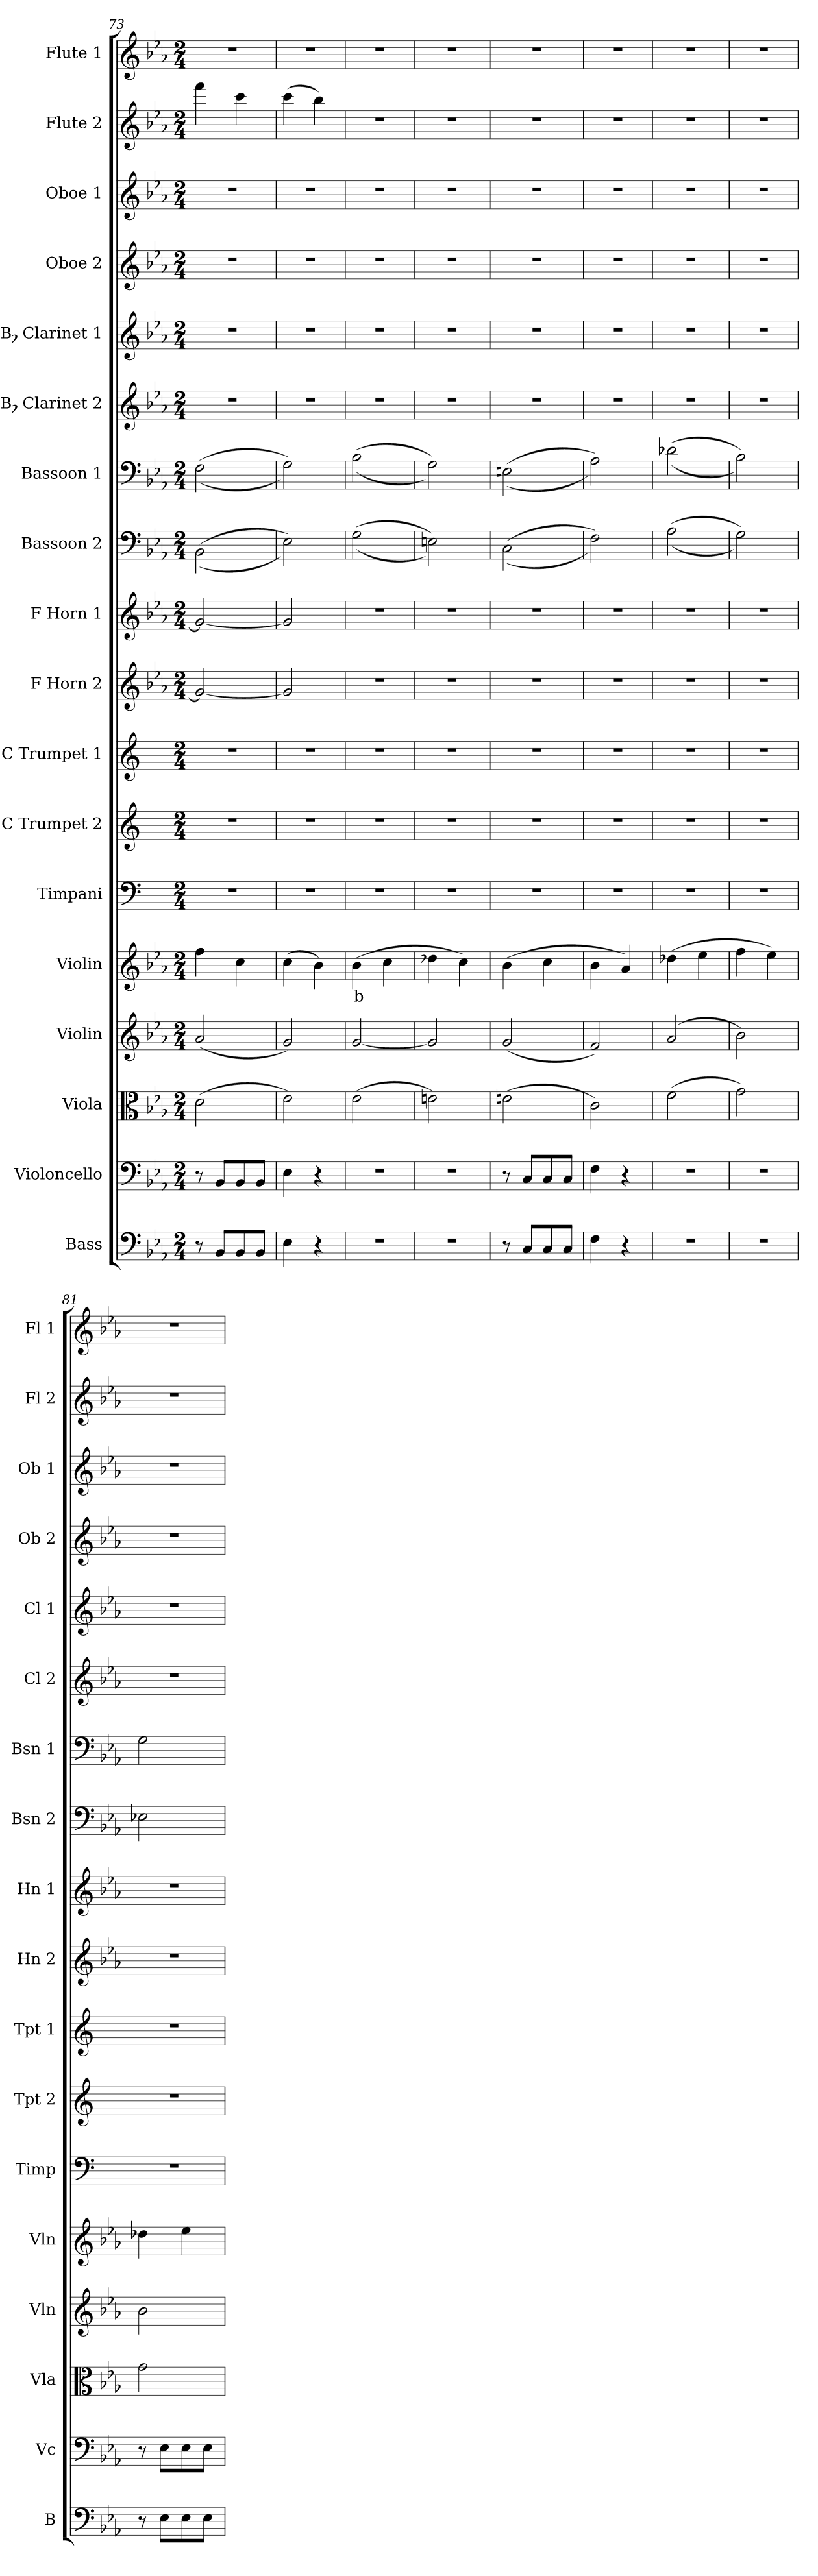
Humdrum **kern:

**kern	**kern	**kern	**kern	**kern	**text	**kern	**kern	**kern	**kern	**kern	**kern	**kern	**kern	**kern	**kern	**kern	**kern	**kern
*part18	*part17	*part16	*part15	*part14	*part14	*part13	*part12	*part11	*part10	*part9	*part8	*part7	*part6	*part5	*part4	*part3	*part2	*part1
*staff18	*staff17	*staff16	*staff15	*staff14	*staff14	*staff13	*staff12	*staff11	*staff10	*staff9	*staff8	*staff7	*staff6	*staff5	*staff4	*staff3	*staff2	*staff1
*I"Bass	*I"Violoncello	*I"Viola	*I"Violin	*I"Violin	*	*I"Timpani	*I"C Trumpet 2	*I"C Trumpet 1	*I"F Horn 2	*I"F Horn 1	*I"Bassoon 2	*I"Bassoon 1	*I"Bb Clarinet 2	*I"Bb Clarinet 1	*I"Oboe 2	*I"Oboe 1	*I"Flute 2	*I"Flute 1
*I'B	*I'Vc	*I'Vla	*I'Vln	*I'Vln	*	*I'Timp	*I'Tpt 2	*I'Tpt 1	*I'Hn 2	*I'Hn 1	*I'Bsn 2	*I'Bsn 1	*I'Cl 2	*I'Cl 1	*I'Ob 2	*I'Ob 1	*I'Fl 2	*I'Fl 1
*clefF4	*clefF4	*clefC3	*clefG2	*clefG2	*	*clefF4	*clefG2	*clefG2	*clefG2	*clefG2	*clefF4	*clefF4	*clefG2	*clefG2	*clefG2	*clefG2	*clefG2	*clefG2
*ITrd7c12	*	*	*	*	*	*	*	*	*ITrd4c7	*ITrd4c7	*	*	*ITrd1c2	*ITrd1c2	*	*	*	*
*k[b-e-a-]	*k[b-e-a-]	*k[b-e-a-]	*k[b-e-a-]	*k[b-e-a-]	*	*k[]	*k[]	*k[]	*k[b-e-a-d-]	*k[b-e-a-d-]	*k[b-e-a-]	*k[b-e-a-]	*k[b-e-a-d-g-]	*k[b-e-a-d-g-]	*k[b-e-a-]	*k[b-e-a-]	*k[b-e-a-]	*k[b-e-a-]
*M2/4	*M2/4	*M2/4	*M2/4	*M2/4	*	*M2/4	*M2/4	*M2/4	*M2/4	*M2/4	*M2/4	*M2/4	*M2/4	*M2/4	*M2/4	*M2/4	*M2/4	*M2/4
=73	=73	=73	=73	=73	=73	=73	=73	=73	=73	=73	=73	=73	=73	=73	=73	=73	=73	=73
8r	8r	(2d	(2a-	4ff	.	2r	2r	2r	2c_	2c_	((2BB-\	((2F\	2r	2r	2r	2r	4fff	2r
8BBB-L	8BB-L	.	.	.	.	.	.	.	.	.	.	.	.	.	.	.	.	.
8BBB-	8BB-	.	.	4cc	.	.	.	.	.	.	.	.	.	.	.	.	4ccc	.
8BBB-J	8BB-J	.	.	.	.	.	.	.	.	.	.	.	.	.	.	.	.	.
=74	=74	=74	=74	=74	=74	=74	=74	=74	=74	=74	=74	=74	=74	=74	=74	=74	=74	=74
4EE-	4E-	2e-)	2g)	(4cc	.	2r	2r	2r	2c]	2c]	2E-\))	2G\))	2r	2r	2r	2r	(4ccc	2r
4r	4r	.	.	4b-)	.	.	.	.	.	.	.	.	.	.	.	.	4bb-)	.
=75	=75	=75	=75	=75	=75	=75	=75	=75	=75	=75	=75	=75	=75	=75	=75	=75	=75	=75
!	!	!	!	!	!LO:LY:b	!	!	!	!	!	!	!	!	!	!	!	!	!
2r	2r	(2e-	[2g	(4b-	b	2r	2r	2r	2r	2r	((2G\	((2B-\	2r	2r	2r	2r	2r	2r
.	.	.	.	4cc	.	.	.	.	.	.	.	.	.	.	.	.	.	.
=76	=76	=76	=76	=76	=76	=76	=76	=76	=76	=76	=76	=76	=76	=76	=76	=76	=76	=76
2r	2r	2en)	2g]	4dd-X	.	2r	2r	2r	2r	2r	2En\))	2G\))	2r	2r	2r	2r	2r	2r
.	.	.	.	4cc)	.	.	.	.	.	.	.	.	.	.	.	.	.	.
=77	=77	=77	=77	=77	=77	=77	=77	=77	=77	=77	=77	=77	=77	=77	=77	=77	=77	=77
8r	8r	(2en	(2g	(4b-	.	2r	2r	2r	2r	2r	((2C\	((2En\	2r	2r	2r	2r	2r	2r
8CCL	8CL	.	.	.	.	.	.	.	.	.	.	.	.	.	.	.	.	.
8CC	8C	.	.	4cc	.	.	.	.	.	.	.	.	.	.	.	.	.	.
8CCJ	8CJ	.	.	.	.	.	.	.	.	.	.	.	.	.	.	.	.	.
=78	=78	=78	=78	=78	=78	=78	=78	=78	=78	=78	=78	=78	=78	=78	=78	=78	=78	=78
4FF	4F	2c)	2f)	4b-	.	2r	2r	2r	2r	2r	2F\))	2A-\))	2r	2r	2r	2r	2r	2r
4r	4r	.	.	4a-)	.	.	.	.	.	.	.	.	.	.	.	.	.	.
=79	=79	=79	=79	=79	=79	=79	=79	=79	=79	=79	=79	=79	=79	=79	=79	=79	=79	=79
2r	2r	(2f	(2a-	(4dd-X	.	2r	2r	2r	2r	2r	((2A-\	((2d-X\	2r	2r	2r	2r	2r	2r
.	.	.	.	4ee-	.	.	.	.	.	.	.	.	.	.	.	.	.	.
=80	=80	=80	=80	=80	=80	=80	=80	=80	=80	=80	=80	=80	=80	=80	=80	=80	=80	=80
2r	2r	2g)	2b-)	4ff	.	2r	2r	2r	2r	2r	2G\))	2B-\))	2r	2r	2r	2r	2r	2r
.	.	.	.	4ee-)	.	.	.	.	.	.	.	.	.	.	.	.	.	.
=81	=81	=81	=81	=81	=81	=81	=81	=81	=81	=81	=81	=81	=81	=81	=81	=81	=81	=81
8r	8r	2g	2b-	4dd-X	.	2r	2r	2r	2r	2r	2E-X\	2G\	2r	2r	2r	2r	2r	2r
8EE-L	8E-L	.	.	.	.	.	.	.	.	.	.	.	.	.	.	.	.	.
8EE-	8E-	.	.	4ee-	.	.	.	.	.	.	.	.	.	.	.	.	.	.
8EE-J	8E-J	.	.	.	.	.	.	.	.	.	.	.	.	.	.	.	.	.
=	=	=	=	=	=	=	=	=	=	=	=	=	=	=	=	=	=	=
*-	*-	*-	*-	*-	*-	*-	*-	*-	*-	*-	*-	*-	*-	*-	*-	*-	*-	*-
